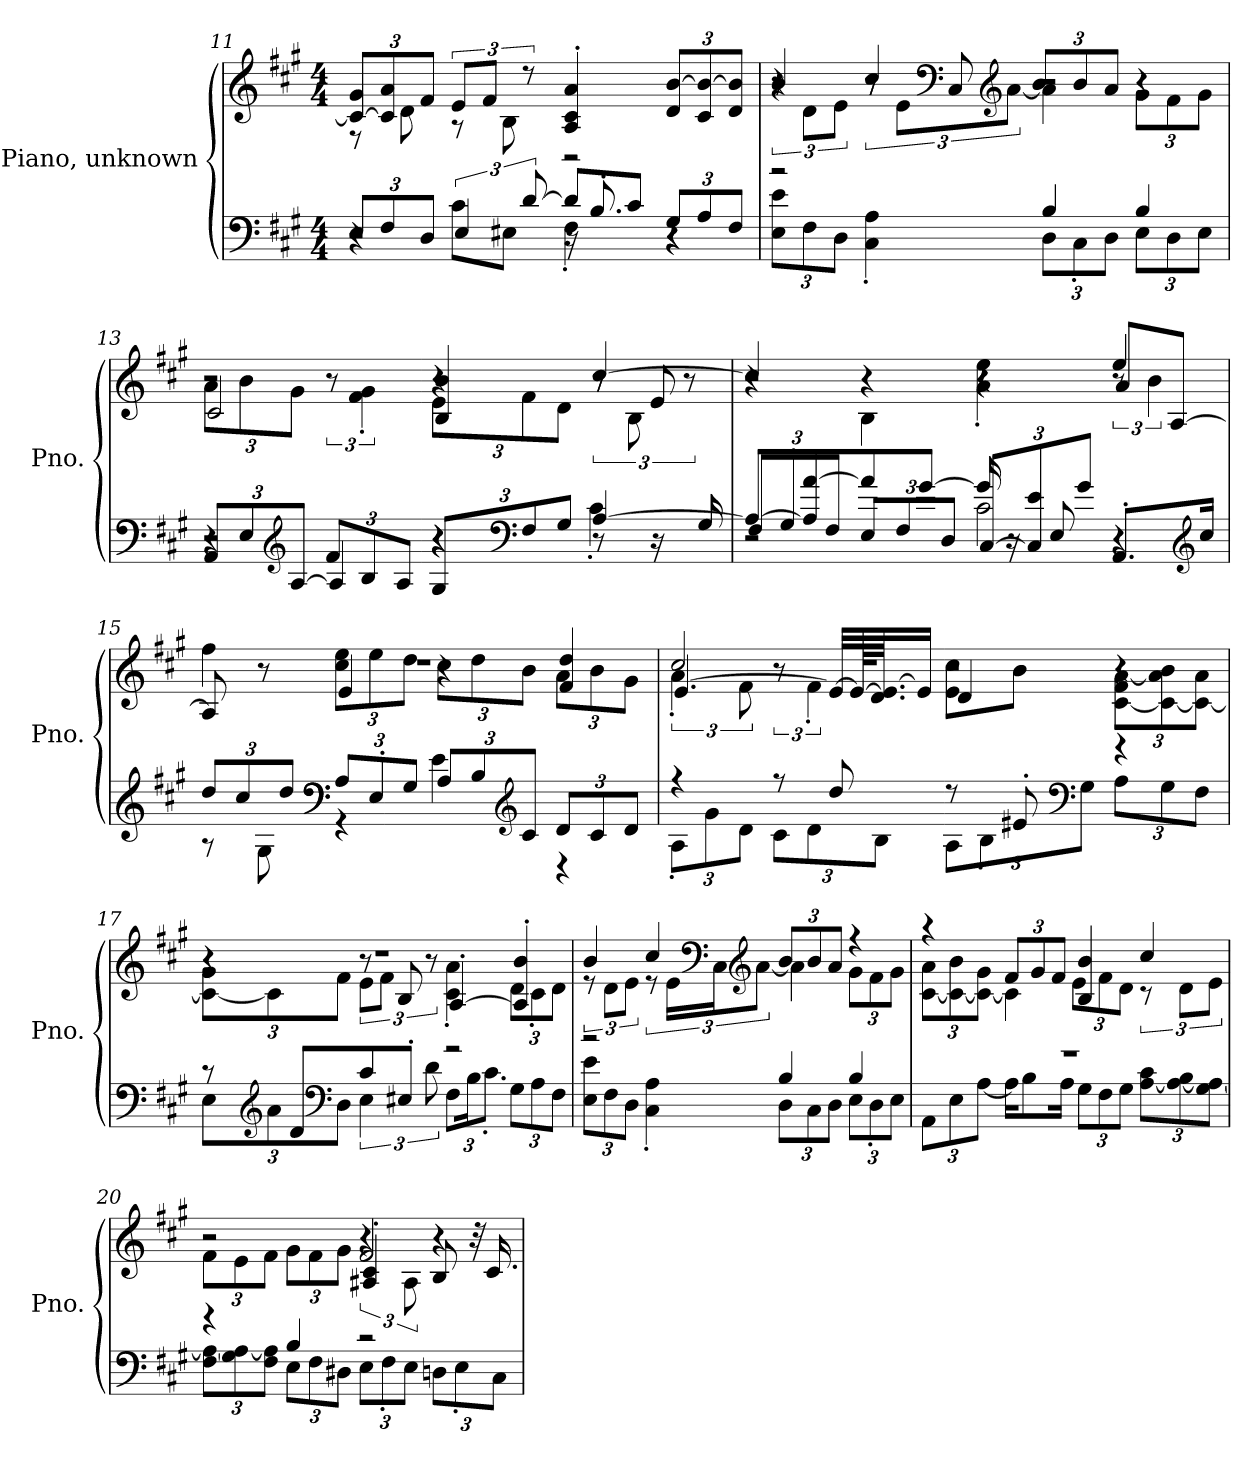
**kern	**kern
*part1	*part1
*staff2	*staff1
*I"Piano, unknown	*
*I'Pno.	*
*clefF4	*clefG2
*k[f#c#g#]	*k[f#c#g#]
*M4/4	*M4/4
=11	=11
*^	*
*	*^	*
*	*	*Xbrackettup	*Xbrackettup
*	*	*	*^
2r	4r	12E/L	12c#/_ 12g#/L	8r
.	.	12F#/	12c#/] 12a/	.
.	.	.	.	8d\
.	.	12D/J	12f#/J	.
*	*	*brackettup	*brackettup	*
.	8c#\L	6E/	12e/L	8r
.	.	.	12f#/J	.
.	8E#X\J	.	.	8B\
.	.	[12d/	12r	.
16r	4F#'\	8d/L]	4A/' 4c#/' 4a/'	2r
8.B'/	.	.	.	.
.	.	8c#/J	.	.
*	*	*Xbrackettup	*Xbrackettup	*
4r	4r	12G#/L	12d/ [12b/L	.
.	.	12A/	12c#/ 12b/_	.
.	.	12F#/J	12d/ 12b/]J	.
*	*v	*v	*	*
!!LO:LB:g=z
=12	=12	=12	=12
*	*	*	*brackettup
*	*	*	*^
2r	12E\ 12e\L	4r	12r	4b/
.	12F#\	.	12d\L	.
.	12D\J	.	12e\J	.
.	4C#\' 4A\'	4cc#/	12r	8r
.	.	.	12e\L	.
*	*	*clefF4	*	*
.	.	.	.	8C#/
*	*	*clefG2	*	*
.	.	.	[12a\J	.
*	*	*	*	*Xbrackettup
4B/	12D\L	2r	4a\]	12b/L
.	12C#'\	.	.	12b/
.	12D\J	.	.	12a/J
4B/	12E\L	.	12g#\L	4r
.	12D\	.	12f#\	.
.	12E\J	.	12g#\J	.
=13	=13	=13	=13	=13
*	*^	*	*	*
*	*	*	*	*brackettup	*
4r	2r	12AA/L	2r	12a\L	2c#/
.	.	12E/	.	12b\	.
*clefG2	*	*	*	*	*
.	.	[12A/J	.	12g#\J	.
12f#/L	.	4A/]	.	12r	.
12B/	.	.	.	6f#\' 6g#\'	.
12A/J	.	.	.	.	.
*	*	*	*	*Xbrackettup	*
4r	4r	12G#/L	4r	12e\L	4B/ 4b/
*clefF4	*	*	*	*	*
.	.	12F#/	.	12f#\	.
.	.	12G#/J	.	12d\J	.
*	*	*	*	*brackettup	*
[4A/	4c#'\	8r	[4cc#/	12r	8r
.	.	.	.	12B\	.
.	.	16r	.	.	8e/
.	.	.	.	12r	.
.	.	16G#/	.	.	.
!!LO:PB:g=z	!!	!!
=14	=14	=14	=14	=14	=14
8A/L_	2r	12F#/L	4cc#/]	4r	2r
.	.	12G#'/	.	.	.
8A/] [8a/	.	.	.	.	.
.	.	12F#/J	.	.	.
8a/]	.	12E/L	4r	4B\	.
.	.	12F#/	.	.	.
[8g#/J	.	.	.	.	.
.	.	12D/J	.	.	.
16g#/]	2c#\	[12C#/L	4r	4a\' 4ee\'	4r
16r	.	.	.	.	.
.	.	12C#/] 12e/	.	.	.
8E/	.	.	.	.	.
.	.	12g#/J	.	.	.
8.AA'/L	.	4r	4ee/	12r	8a/L
.	.	.	.	6b\	.
.	.	.	.	.	[8A/J
*clefG2	*	*	*	*	*
16cc#/Jk	.	.	.	.	.
*	*v	*v	*	*	*
=15	=15	=15	=15	=15
12dd/L	8r	1r	4ff#\	8A/]
12cc#/	.	.	.	.
.	8G#\	.	.	8r
12dd/J	.	.	.	.
*clefF4	*	*	*	*
*	*	*	*Xbrackettup	*
12A/L	4r	.	12cc#\ 12ee\L	4e/
12E'/	.	.	12ee\	.
12G#/J	.	.	12dd\J	.
12A/L	4e\	.	12cc#\L	4r
12B/	.	.	12dd\	.
*clefG2	*	*	*	*
12c#/J	.	.	12b\J	.
12d/L	4r	.	12a\L	4f#/ 4dd/
12c#/	.	.	12b\	.
12d/J	.	.	12g#\J	.
!!LO:LB:g=z	!!	!!
=16	=16	=16	=16	=16
*	*	*	*brackettup	*
4r	12A'\L	2cc#/	6a'\	[4.e/
.	12g#\	.	.	.
.	12d\J	.	12f#\	.
8r	12c#\L	.	12r	.
.	12d\	.	6f#'\	.
8dd/	.	.	.	32e/LLL_
.	.	.	.	128e/KL_
.	.	.	.	64.d/ 64.e/_JJ
.	12B\J	.	.	.
.	.	.	.	16e/JJ]
8r	12A\L	2r	8e\ 8cc#\L	4d/
.	12B'\	.	.	.
8e#X'/	.	.	8b\J	.
*clefF4	*	*	*	*
.	12G#\J	.	.	.
*	*	*	*Xbrackettup	*
4r	12A\L	.	[12c#\ 12f#\ [12a\L	4r
.	12G#\	.	12c#\_ 12a\] 12b\	.
.	12F#\J	.	12c#\_ 12a\J	.
=17	=17	=17	=17	=17
8r	12E\L	1r	12c#\_ 12g#\L	4r
*clefG2	*	*	*	*
.	12a\	.	12c#\]	.
8d/L	.	.	.	.
*clefF4	*	*	*	*
.	12D\J	.	12f#\J	.
*	*brackettup	*	*brackettup	*
8c#/	6E\	.	12e\L	8r
.	.	.	12f#\J	.
8E#X'/J	.	.	.	8B/
.	12d\	.	12r	.
*	*Xbrackettup	*	*	*
2r	12F#\L	.	4c#\' 4a\'	[4A'/
.	24B\K	.	.	.
.	12.c#'\J	.	.	.
*	*	*	*Xbrackettup	*
.	12G#\L	.	12d\L	4A/]' 4b/'
.	12A\	.	12c#'\	.
.	12F#\J	.	12d\J	.
*	*	*	*v	*v
!!LO:LB:g=z
=18	=18	=18	=18
*	*	*	*brackettup
2r	12E\ 12e\L	4b/	12r
.	12F#\	.	12d\L
.	12D\J	.	12e\J
.	4C#\' 4A\'	4cc#/	12r
.	.	.	24e\LL
*	*	*clefF4	*
.	.	.	24C#\J
*	*	*clefG2	*
.	.	.	[12a\J
*	*	*Xbrackettup	*
4B/	12D\L	12b/L	4a\]
.	12C#\	12b/	.
.	12D\J	12a/J	.
4B/	12E\L	4r	12g#\L
.	12D'\	.	12f#\
.	12E\J	.	12g#\J
=19	=19	=19	=19
1r	12AA\L	4r	[12c#\ 12a\L
.	12E\	.	12c#\_ 12b\
.	[12A\J	.	12c#\_ 12g#\J
.	16A\KL]	12f#/L	4c#\]
.	8B\	.	.
.	.	12g#/	.
.	.	12f#/J	.
.	16A\Jk	.	.
.	12G#\L	4B/ 4b/	12e\L
.	12F#\	.	12f#\
.	12G#\J	.	12d\J
*	*	*	*brackettup
.	[12A\ 12c#\L	4cc#/	12r
.	12A\_ 12B\	.	12d\L
.	12G#\ 12A\_J	.	12e\J
!!LO:LB:g=z
=20	=20	=20	=20
*	*	*	*Xbrackettup
*	*	*	*^
4r	12F#\ 12A\_L	2r	12f#\L	2r
.	12G#\ 12A\_	.	12e\	.
.	12F#\ 12A\]J	.	12f#\J	.
4B/	12E\L	.	12g#\L	.
.	12F#\	.	12f#\	.
.	12D#X\J	.	12g#\J	.
*	*	*	*brackettup	*
2r	12E\L	2f#/	6r	4A#X/' 4c#/'
.	12F#'\	.	.	.
.	12E\J	.	12A#\	.
.	12Dn\L	.	4r	8B/
.	12E'\	.	.	.
.	.	.	.	32r
.	.	.	.	16.c#/
.	12C#\J	.	.	.
*v	*v	*	*	*
*	*v	*v	*v
=	=
*-	*-
